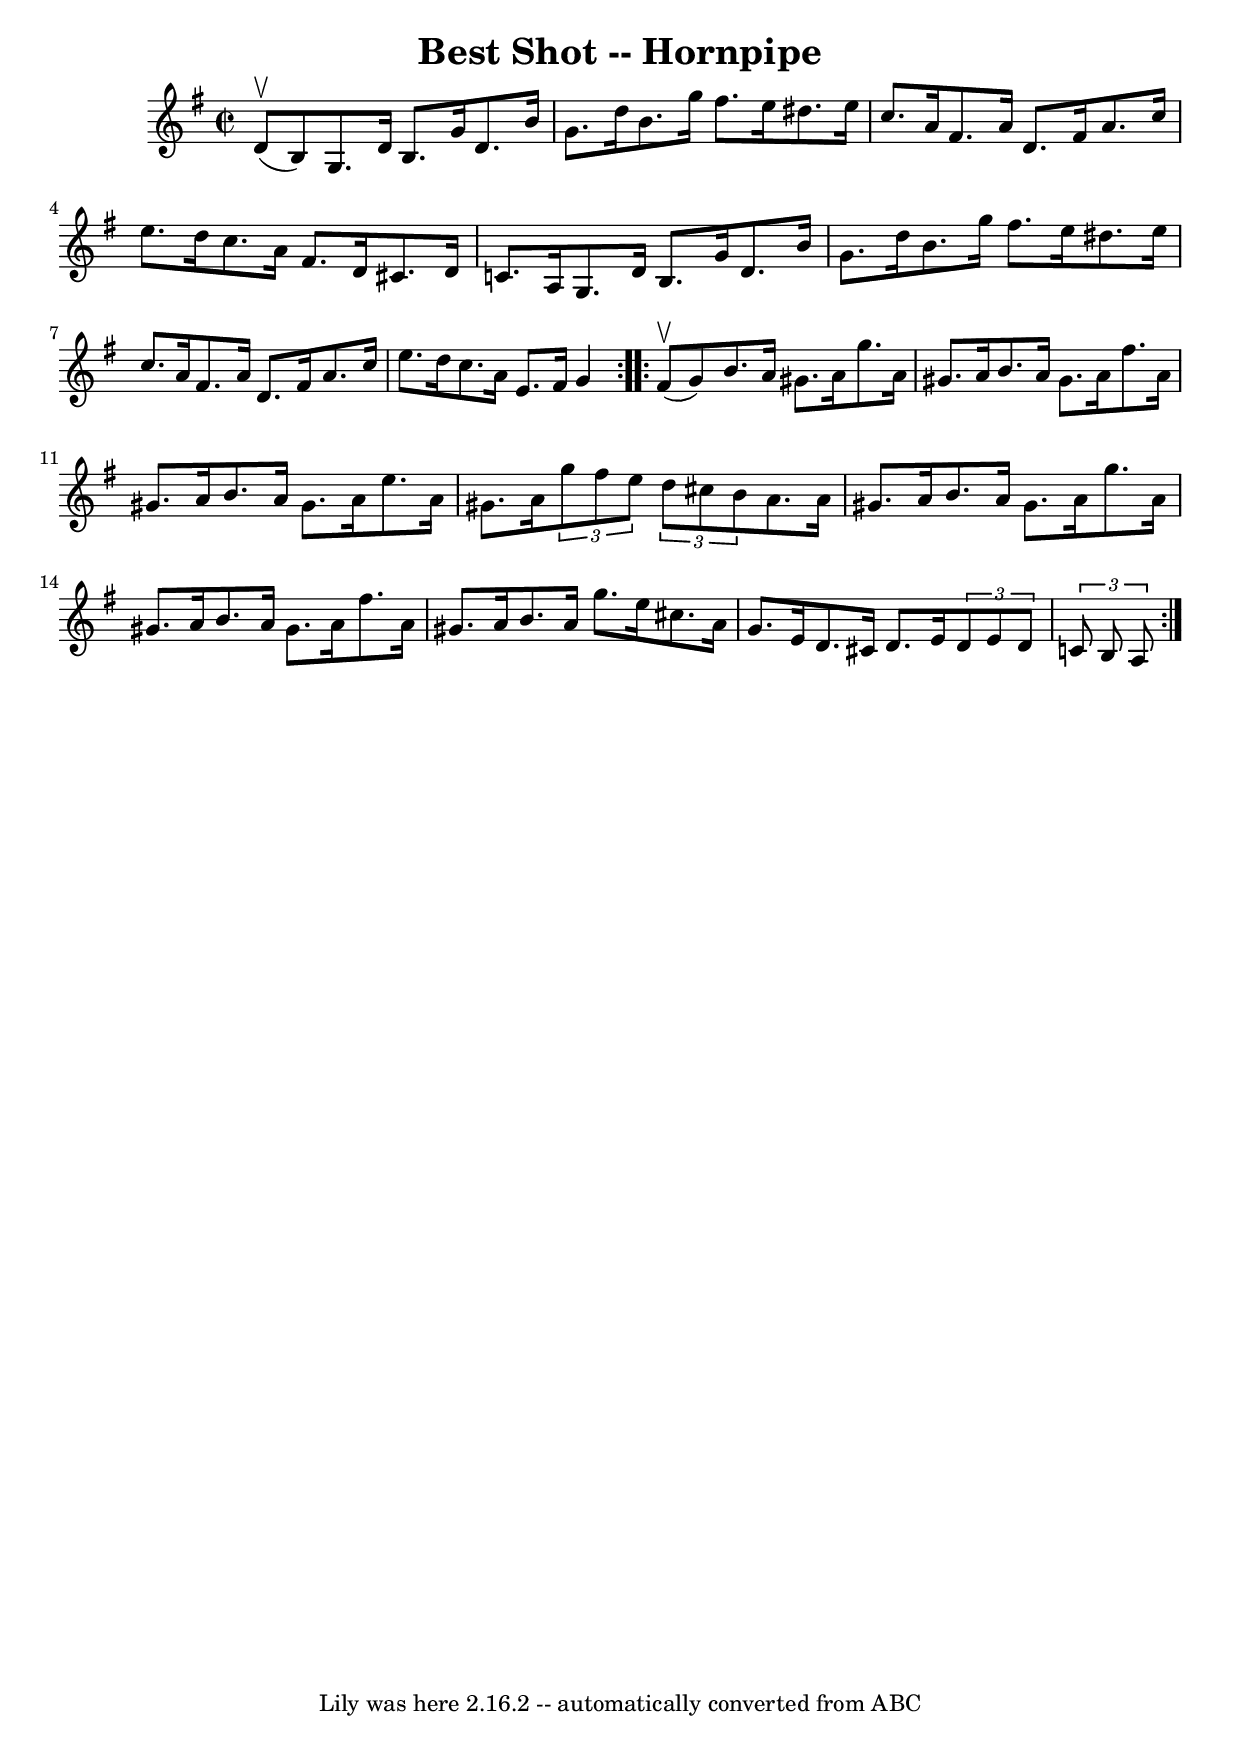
\version "2.16.2"
\include "Mammoth.ily"
\header {
  %% book = "Cole's 1000 Fiddle Tunes"
  crossRefNumber = "1"
  footnotes = ""
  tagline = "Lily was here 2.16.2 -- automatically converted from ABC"
  title = "Best Shot -- Hornpipe"

}
voicedefault =  {



  \repeat volta 2 {

    \override Staff.TimeSignature #'style = #'C
    \time 2/2 
    \key g \major
    d'8 (^\upbow b8) |
    g8. d'16    
    b8. g'16 d'8. b'16 g'8. d''16  |
    b'8. g''16    
    fis''8. e''16 dis''8. e''16 c''8. a'16  |
    fis'8.    
    a'16 d'8. fis'16 a'8. c''16 e''8. d''16  |
    c''8.    
    a'16 fis'8. d'16 cis'8. d'16 c'!8. a16  |
    g8.    
    d'16 b8. g'16 d'8. b'16 g'8. d''16  |
    b'8. g''16  
    fis''8. e''16 dis''8. e''16 c''8. a'16  |
    fis'8.    
    a'16 d'8. fis'16 a'8. c''16 e''8. d''16  |
    c''8.    
    a'16 e'8. fis'16 g'4  
  }     
  \repeat volta 2 {
    fis'8 (^\upbow g'8 
    ) |
    b'8. a'16 gis'8. a'16 g''8. a'16 gis'8.    
    a'16  |
    b'8. a'16 gis'8. a'16 fis''8. a'16 gis'8.    
    a'16  |
    b'8. a'16 gis'8. a'16 e''8. a'16 gis'8.    
    a'16  |
    \times 2/3 { g''8 fis''8 e''8  
	       }   \times 2/3 { d''8   
				cis''8 b'8  
			      } a'8. a'16 gis'8. a'16  |
    b'8. a'16   
    gis'8. a'16 g''8. a'16 gis'8. a'16  |
    b'8. a'16    
    gis'8. a'16 fis''8. a'16 gis'8. a'16  |
    b'8. a'16  
    g''8. e''16 cis''8. a'16 g'8. e'16  |
    d'8. cis'16  
    d'8. e'16    \times 2/3 { d'8 e'8 d'8  
			    }   \times 2/3 { c'!8    
					     b8 a8  
					   } 
  }   

}

\score{
  <<

    \context Staff="default"
    {
      \voicedefault 
      
    }

  >>
  \layout {
    
  }
  \midi {
  }

}
